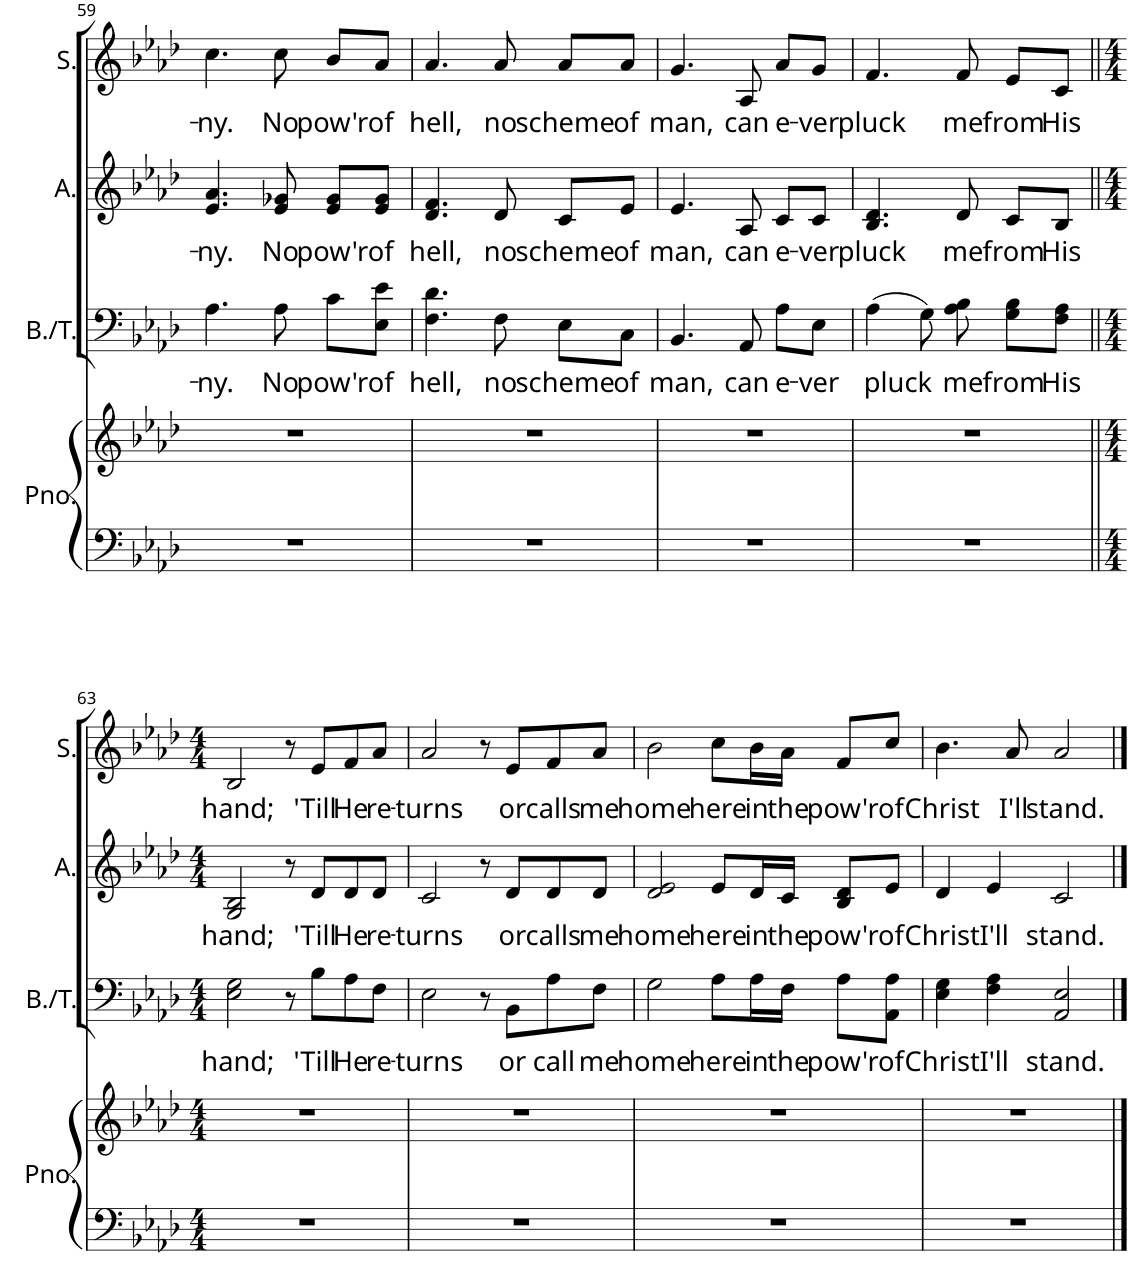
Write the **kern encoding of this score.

**kern	**kern	**kern	**text	**kern	**text	**kern	**text
*part4	*part4	*part3	*part3	*part2	*part2	*part1	*part1
*staff5	*staff4	*staff3	*staff3	*staff2	*staff2	*staff1	*staff1
*I"Pno.	*	*I"B/T	*	*I"A.	*	*I"S.	*
*I'Pno.	*	*I'B./T.	*	*I'A.	*	*I'S.	*
!!LO:PB:g=z
*clefF4	*clefG2	*clefF4	*	*clefG2	*	*clefG2	*
*k[b-e-a-d-]	*k[b-e-a-d-]	*k[b-e-a-d-]	*	*k[b-e-a-d-]	*	*k[b-e-a-d-]	*
*M3/4	*M3/4	*M3/4	*	*M3/4	*	*M3/4	*
=59	=59	=59	=59	=59	=59	=59	=59
!	!	!	!LO:LY:b	!	!LO:LY:b	!	!LO:LY:b
2.r	2.r	4.A-\	-ny.	4.e-/ 4.a-/	-ny.	4.cc\	-ny.
!	!	!	!LO:LY:b	!	!LO:LY:b	!	!LO:LY:b
.	.	8A-\	No	8e-/ 8g-X/	No	8cc\	No
!	!	!	!LO:LY:b	!	!LO:LY:b	!	!LO:LY:b
.	.	8c\L	pow'r	8e-/ 8g-/L	pow'r	8b-/L	pow'r
!	!	!	!LO:LY:b	!	!LO:LY:b	!	!LO:LY:b
.	.	8E-\ 8e-\J	of	8e-/ 8g-/J	of	8a-/J	of
=60	=60	=60	=60	=60	=60	=60	=60
!	!	!	!LO:LY:b	!	!LO:LY:b	!	!LO:LY:b
2.r	2.r	4.F\ 4.d-\	hell,	4.d-/ 4.f/	hell,	4.a-/	hell,
!	!	!	!LO:LY:b	!	!LO:LY:b	!	!LO:LY:b
.	.	8F\	no	8d-/	no	8a-/	no
!	!	!	!LO:LY:b	!	!LO:LY:b	!	!LO:LY:b
.	.	8E-\L	scheme	8c/L	scheme	8a-/L	scheme
!	!	!	!LO:LY:b	!	!LO:LY:b	!	!LO:LY:b
.	.	8C\J	of	8e-/J	of	8a-/J	of
=61	=61	=61	=61	=61	=61	=61	=61
!	!	!	!LO:LY:b	!	!LO:LY:b	!	!LO:LY:b
2.r	2.r	4.BB-/	man,	4.e-/	man,	4.g/	man,
!	!	!	!LO:LY:b	!	!LO:LY:b	!	!LO:LY:b
.	.	8AA-/	can	8A-/	can	8A-/	can
!	!	!	!LO:LY:b	!	!LO:LY:b	!	!LO:LY:b
.	.	8A-\L	e-	8c/L	e-	8a-/L	e-
!	!	!	!LO:LY:b	!	!LO:LY:b	!	!LO:LY:b
.	.	8E-\J	-ver	8c/J	-ver	8g/J	-ver
=62	=62	=62	=62	=62	=62	=62	=62
!	!	!	!LO:LY:b	!	!LO:LY:b	!	!LO:LY:b
2.r	2.r	(4A-\	pluck	4.B-/ 4.d-/	pluck	4.f/	pluck
.	.	8G\)	.	.	.	.	.
!	!	!	!LO:LY:b	!	!LO:LY:b	!	!LO:LY:b
.	.	8A-\ 8B-\	me	8d-/	me	8f/	me
!	!	!	!LO:LY:b	!	!LO:LY:b	!	!LO:LY:b
.	.	8G\ 8B-\L	from	8c/L	from	8e-/L	from
!	!	!	!LO:LY:b	!	!LO:LY:b	!	!LO:LY:b
.	.	8F\ 8A-\J	His	8B-/J	His	8c/J	His
!!LO:LB:g=z
=63||	=63||	=63||	=63||	=63||	=63||	=63||	=63||
*M4/4	*M4/4	*M4/4	*	*M4/4	*	*M4/4	*
!	!	!	!LO:LY:b	!	!LO:LY:b	!	!LO:LY:b
1r	1r	2E-\ 2G\	hand;	2G/ 2B-/	hand;	2B-/	hand;
.	.	8r	.	8r	.	8r	.
!	!	!	!LO:LY:b	!	!LO:LY:b	!	!LO:LY:b
.	.	8B-\L	'Till	8d-/L	'Till	8e-/L	'Till
!	!	!	!LO:LY:b	!	!LO:LY:b	!	!LO:LY:b
.	.	8A-\	He	8d-/	He	8f/	He
!	!	!	!LO:LY:b	!	!LO:LY:b	!	!LO:LY:b
.	.	8F\J	re-	8d-/J	re-	8a-/J	re-
=64	=64	=64	=64	=64	=64	=64	=64
!	!	!	!LO:LY:b	!	!LO:LY:b	!	!LO:LY:b
1r	1r	2E-\	-turns	2c/	-turns	2a-/	-turns
.	.	8r	.	8r	.	8r	.
!	!	!	!LO:LY:b	!	!LO:LY:b	!	!LO:LY:b
.	.	8BB-\L	or	8d-/L	or	8e-/L	or
!	!	!	!LO:LY:b	!	!LO:LY:b	!	!LO:LY:b
.	.	8A-\	call	8d-/	calls	8f/	calls
!	!	!	!LO:LY:b	!	!LO:LY:b	!	!LO:LY:b
.	.	8F\J	me	8d-/J	me	8a-/J	me
=65	=65	=65	=65	=65	=65	=65	=65
!	!	!	!LO:LY:b	!	!LO:LY:b	!	!LO:LY:b
1r	1r	2G\	home	2d-/ 2e-/	home	2b-\	home
!	!	!	!LO:LY:b	!	!LO:LY:b	!	!LO:LY:b
.	.	8A-\L	here	8e-/L	here	8cc\L	here
!	!	!	!LO:LY:b	!	!LO:LY:b	!	!LO:LY:b
.	.	16A-\L	in	16d-/L	in	16b-\L	in
!	!	!	!LO:LY:b	!	!LO:LY:b	!	!LO:LY:b
.	.	16F\JJ	the	16c/JJ	the	16a-\JJ	the
!	!	!	!LO:LY:b	!	!LO:LY:b	!	!LO:LY:b
.	.	8A-\L	pow'r	8B-/ 8d-/L	pow'r	8f/L	pow'r
!	!	!	!LO:LY:b	!	!LO:LY:b	!	!LO:LY:b
.	.	8AA-\ 8A-\J	of	8e-/J	of	8cc/J	of
=66	=66	=66	=66	=66	=66	=66	=66
!	!	!	!LO:LY:b	!	!LO:LY:b	!	!LO:LY:b
1r	1r	4E-\ 4G\	Christ	4d-/	Christ	4.b-\	Christ
!	!	!	!LO:LY:b	!	!LO:LY:b	!	!
.	.	4F\ 4A-\	I'll	4e-/	I'll	.	.
!	!	!	!	!	!	!	!LO:LY:b
.	.	.	.	.	.	8a-/	I'll
!	!	!	!LO:LY:b	!	!LO:LY:b	!	!LO:LY:b
.	.	2AA-/ 2E-/	stand.	2c/	stand.	2a-/	stand.
==	==	==	==	==	==	==	==
*-	*-	*-	*-	*-	*-	*-	*-
